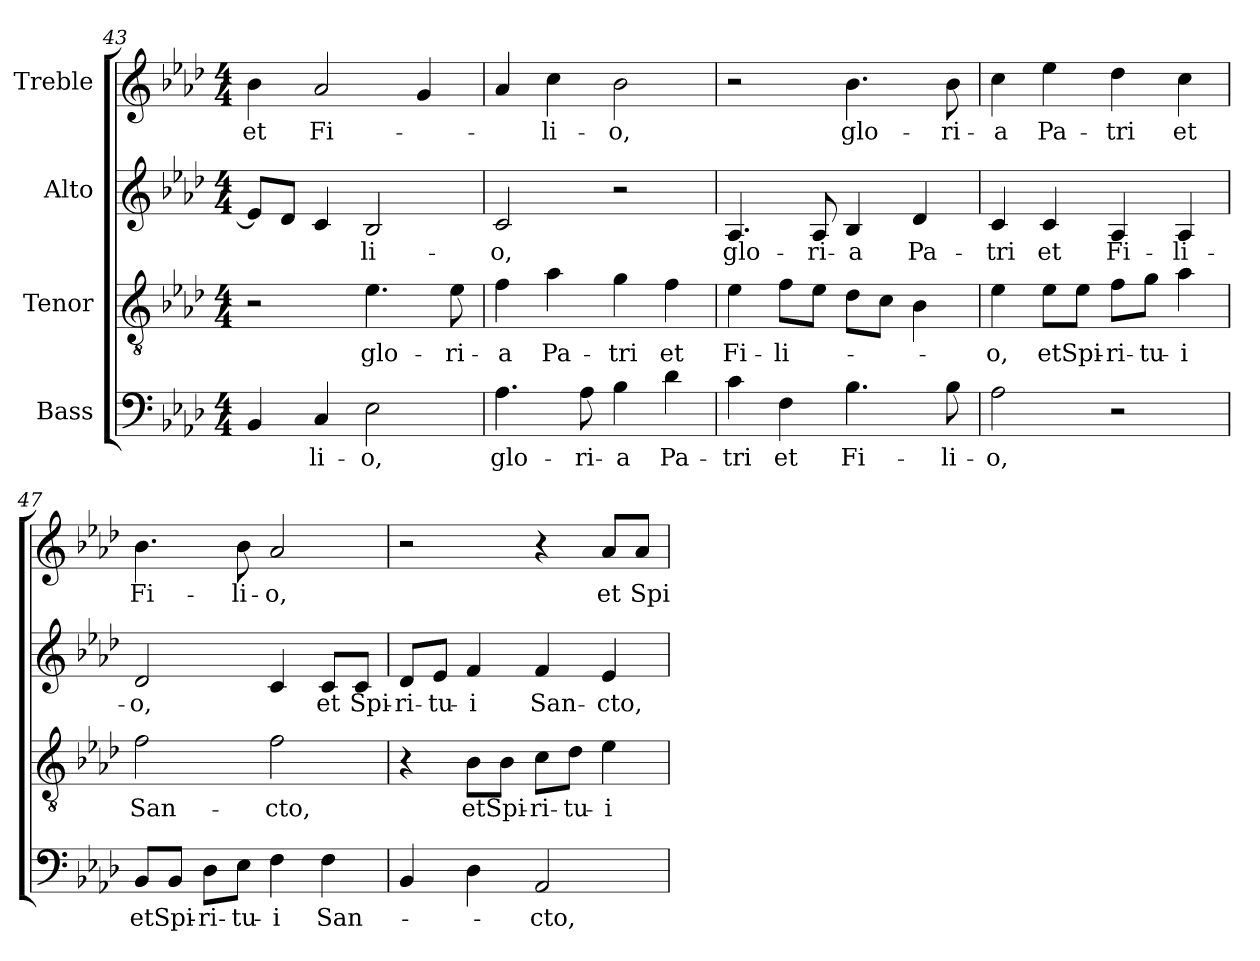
**kern	**text	**kern	**text	**kern	**text	**kern	**text
*part4	*part4	*part3	*part3	*part2	*part2	*part1	*part1
*staff4	*staff4	*staff3	*staff3	*staff2	*staff2	*staff1	*staff1
*I"Bass	*	*I"Tenor	*	*I"Alto	*	*I"Treble	*
*clefF4	*	*clefGv2	*	*clefG2	*	*clefG2	*
*	*	*ITrd7c12	*	*	*	*	*
*k[b-e-a-d-]	*	*k[b-e-a-d-]	*	*k[b-e-a-d-]	*	*k[b-e-a-d-]	*
*A-:	*	*A-:	*	*A-:	*	*A-:	*
*M4/4	*	*M4/4	*	*M4/4	*	*M4/4	*
=43	=43	=43	=43	=43	=43	=43	=43
!	!	!	!	!	!	!	!LO:LY:b:color=#000000
4BB-i/	.	2r	.	8e-i/L]	.	4b-i\	et
.	.	.	.	8d-i/J	.	.	.
!	!LO:LY:b:color=#000000	!	!	!	!	!	!
!	!	!	!	!	!	!	!LO:LY:b:color=#000000
4Ci/	-li-	.	.	4ci/	.	2a-i/	Fi-
!	!LO:LY:b:color=#000000	!	!	!	!	!	!
!	!	!	!LO:LY:b:color=#000000	!	!	!	!
!	!	!	!	!	!LO:LY:b:color=#000000	!	!
2E-i\	-o,	4.E-i\	glo-	2B-i/	-li-	.	.
.	.	.	.	.	.	4gi/	.
!	!	!	!LO:LY:b:color=#000000	!	!	!	!
.	.	8E-i\	-ri-	.	.	.	.
=44	=44	=44	=44	=44	=44	=44	=44
!	!LO:LY:b:color=#000000	!	!	!	!	!	!
!	!	!	!LO:LY:b:color=#000000	!	!	!	!
!	!	!	!	!	!LO:LY:b:color=#000000	!	!
4.A-i\	glo-	4Fi\	-a	2ci/	-o,	4a-i/	.
!	!	!	!LO:LY:b:color=#000000	!	!	!	!
!	!	!	!	!	!	!	!LO:LY:b:color=#000000
.	.	4A-i\	Pa-	.	.	4cci\	-li-
!	!LO:LY:b:color=#000000	!	!	!	!	!	!
8A-i\	-ri-	.	.	.	.	.	.
!	!LO:LY:b:color=#000000	!	!	!	!	!	!
!	!	!	!LO:LY:b:color=#000000	!	!	!	!
!	!	!	!	!	!	!	!LO:LY:b:color=#000000
4B-i\	-a	4Gi\	-tri	2r	.	2b-i\	-o,
!	!LO:LY:b:color=#000000	!	!	!	!	!	!
!	!	!	!LO:LY:b:color=#000000	!	!	!	!
4d-i\	Pa-	4Fi\	et	.	.	.	.
!!LO:LB:g=z
=45	=45	=45	=45	=45	=45	=45	=45
!	!LO:LY:b:color=#000000	!	!	!	!	!	!
!	!	!	!LO:LY:b:color=#000000	!	!	!	!
!	!	!	!	!	!LO:LY:b:color=#000000	!	!
4ci\	-tri	4E-i\	Fi-	4.A-i/	glo-	2r	.
!	!LO:LY:b:color=#000000	!	!	!	!	!	!
!	!	!	!LO:LY:b:color=#000000	!	!	!	!
4Fi\	et	8Fi\L	-li-	.	.	.	.
!	!	!	!	!	!LO:LY:b:color=#000000	!	!
.	.	8E-i\J	.	8A-i/	-ri-	.	.
!	!LO:LY:b:color=#000000	!	!	!	!	!	!
!	!	!	!	!	!LO:LY:b:color=#000000	!	!
!	!	!	!	!	!	!	!LO:LY:b:color=#000000
4.B-i\	Fi-	8D-i\L	.	4B-i/	-a	4.b-i\	glo-
.	.	8Ci\J	.	.	.	.	.
!	!	!	!	!	!LO:LY:b:color=#000000	!	!
.	.	4BB-i\	.	4d-i/	Pa-	.	.
!	!LO:LY:b:color=#000000	!	!	!	!	!	!
!	!	!	!	!	!	!	!LO:LY:b:color=#000000
8B-i\	-li-	.	.	.	.	8b-i\	-ri-
=46	=46	=46	=46	=46	=46	=46	=46
!	!LO:LY:b:color=#000000	!	!	!	!	!	!
!	!	!	!LO:LY:b:color=#000000	!	!	!	!
!	!	!	!	!	!LO:LY:b:color=#000000	!	!
!	!	!	!	!	!	!	!LO:LY:b:color=#000000
2A-i\	-o,	4E-i\	-o,	4ci/	-tri	4cci\	-a
!	!	!	!LO:LY:b:color=#000000	!	!	!	!
!	!	!	!	!	!LO:LY:b:color=#000000	!	!
!	!	!	!	!	!	!	!LO:LY:b:color=#000000
.	.	8E-i\L	et	4ci/	et	4ee-i\	Pa-
!	!	!	!LO:LY:b:color=#000000	!	!	!	!
.	.	8E-i\J	Spi-	.	.	.	.
!	!	!	!LO:LY:b:color=#000000	!	!	!	!
!	!	!	!	!	!LO:LY:b:color=#000000	!	!
!	!	!	!	!	!	!	!LO:LY:b:color=#000000
2r	.	8Fi\L	-ri-	4A-i/	Fi-	4dd-i\	-tri
!	!	!	!LO:LY:b:color=#000000	!	!	!	!
.	.	8Gi\J	-tu-	.	.	.	.
!	!	!	!LO:LY:b:color=#000000	!	!	!	!
!	!	!	!	!	!LO:LY:b:color=#000000	!	!
!	!	!	!	!	!	!	!LO:LY:b:color=#000000
.	.	4A-i\	-i	4A-i/	-li-	4cci\	et
=47	=47	=47	=47	=47	=47	=47	=47
!	!LO:LY:b:color=#000000	!	!	!	!	!	!
!	!	!	!LO:LY:b:color=#000000	!	!	!	!
!	!	!	!	!	!LO:LY:b:color=#000000	!	!
!	!	!	!	!	!	!	!LO:LY:b:color=#000000
8BB-i/L	et	2Fi\	San-	2d-i/	-o,	4.b-i\	Fi-
!	!LO:LY:b:color=#000000	!	!	!	!	!	!
8BB-i/J	Spi-	.	.	.	.	.	.
!	!LO:LY:b:color=#000000	!	!	!	!	!	!
8D-i\L	-ri-	.	.	.	.	.	.
!	!LO:LY:b:color=#000000	!	!	!	!	!	!
!	!	!	!	!	!	!	!LO:LY:b:color=#000000
8E-i\J	-tu-	.	.	.	.	8b-i\	-li-
!	!LO:LY:b:color=#000000	!	!	!	!	!	!
!	!	!	!LO:LY:b:color=#000000	!	!	!	!
!	!	!	!	!	!	!	!LO:LY:b:color=#000000
4Fi\	-i	2Fi\	-cto,	4ci/	.	2a-i/	-o,
!	!LO:LY:b:color=#000000	!	!	!	!	!	!
!	!	!	!	!	!LO:LY:b:color=#000000	!	!
4Fi\	San-	.	.	8ci/L	et	.	.
!	!	!	!	!	!LO:LY:b:color=#000000	!	!
.	.	.	.	8ci/J	Spi-	.	.
!!LO:LB:g=z
=48	=48	=48	=48	=48	=48	=48	=48
!	!	!	!	!	!LO:LY:b:color=#000000	!	!
4BB-i/	.	4r	.	8d-i/L	-ri-	2r	.
!	!	!	!	!	!LO:LY:b:color=#000000	!	!
.	.	.	.	8e-i/J	-tu-	.	.
!	!	!	!LO:LY:b:color=#000000	!	!	!	!
!	!	!	!	!	!LO:LY:b:color=#000000	!	!
4D-i\	.	8BB-i\L	et	4fi/	-i	.	.
!	!	!	!LO:LY:b:color=#000000	!	!	!	!
.	.	8BB-i\J	Spi-	.	.	.	.
!	!LO:LY:b:color=#000000	!	!	!	!	!	!
!	!	!	!LO:LY:b:color=#000000	!	!	!	!
!	!	!	!	!	!LO:LY:b:color=#000000	!	!
2AA-i/	-cto,	8Ci\L	-ri-	4fi/	San-	4r	.
!	!	!	!LO:LY:b:color=#000000	!	!	!	!
.	.	8D-i\J	-tu-	.	.	.	.
!	!	!	!LO:LY:b:color=#000000	!	!	!	!
!	!	!	!	!	!LO:LY:b:color=#000000	!	!
!	!	!	!	!	!	!	!LO:LY:b:color=#000000
.	.	4E-i\	-i	4e-i/	-cto,	8a-i/L	et
!	!	!	!	!	!	!	!LO:LY:b:color=#000000
.	.	.	.	.	.	8a-i/J	Spi-
=	=	=	=	=	=	=	=
*-	*-	*-	*-	*-	*-	*-	*-
